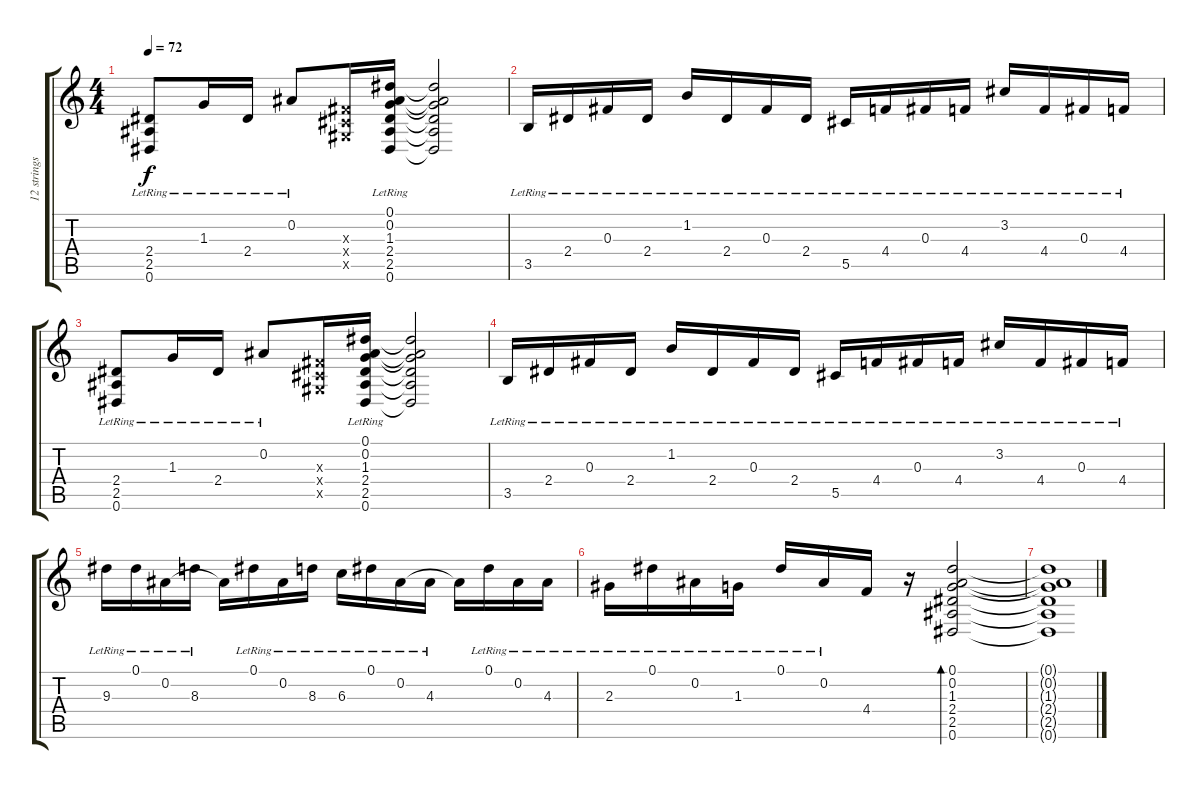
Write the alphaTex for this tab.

\track ("12 strings" "12 strings") {instrument electricguitarclean}
\staff {score tabs}
\tuning (Eb4 Bb3 Gb3 Db3 Ab2 Eb2) {hide}
\ts (4 4)
\tempo 72
\clef g2
\ks c
(2.4{lr} 2.5{lr} 0.6{lr}).8{dy f} 1.3{lr}.16 2.4{lr}.16 0.2{lr}.8 (0.3{x} 0.4{x} 0.5{x}).16 (0.1{lr} 0.2{lr} 1.3{lr} 2.4{lr} 2.5{lr} 0.6{lr}).16 (0.1{t} 0.2{t} 1.3{t} 2.4{t} 2.5{t} 0.6{t}).2 |
3.5{lr}.16 2.4{lr}.16 0.3{lr}.16 2.4{lr}.16 1.2{lr}.16 2.4{lr}.16 0.3{lr}.16 2.4{lr}.16 5.5{lr}.16 4.4{lr}.16 0.3{lr}.16 4.4{lr}.16 3.2{lr}.16 4.4{lr}.16 0.3{lr}.16 4.4{lr}.16 |
(2.4{lr} 2.5{lr} 0.6{lr}).8 1.3{lr}.16 2.4{lr}.16 0.2{lr}.8 (0.3{x} 0.4{x} 0.5{x}).16 (0.1{lr} 0.2{lr} 1.3{lr} 2.4{lr} 2.5{lr} 0.6{lr}).16 (0.1{t} 0.2{t} 1.3{t} 2.4{t} 2.5{t} 0.6{t}).2 |
3.5{lr}.16 2.4{lr}.16 0.3{lr}.16 2.4{lr}.16 1.2{lr}.16 2.4{lr}.16 0.3{lr}.16 2.4{lr}.16 5.5{lr}.16 4.4{lr}.16 0.3{lr}.16 4.4{lr}.16 3.2{lr}.16 4.4{lr}.16 0.3{lr}.16 4.4{lr}.16 |
9.3{lr}.16 0.1{lr}.16 0.2{lr}.16 8.3{lr}.16 0.2{t}.16 0.1{lr}.16 0.2{lr}.16 8.3{lr}.16 6.3{lr}.16 0.1{lr}.16 0.2{lr}.16 4.3{lr}.16 0.2{t}.16 0.1{lr}.16 0.2{lr}.16 4.3{lr}.16 |
2.3{lr}.16 0.1{lr}.16 0.2{lr}.16 1.3{lr}.16 0.1{lr}.16 0.2{lr}.16 4.4.16 r.16 (0.1 0.2 1.3 2.4 2.5 0.6).2{bd 480} |
(0.1{t} 0.2{t} 1.3{t} 2.4{t} 2.5{t} 0.6{t}).1
